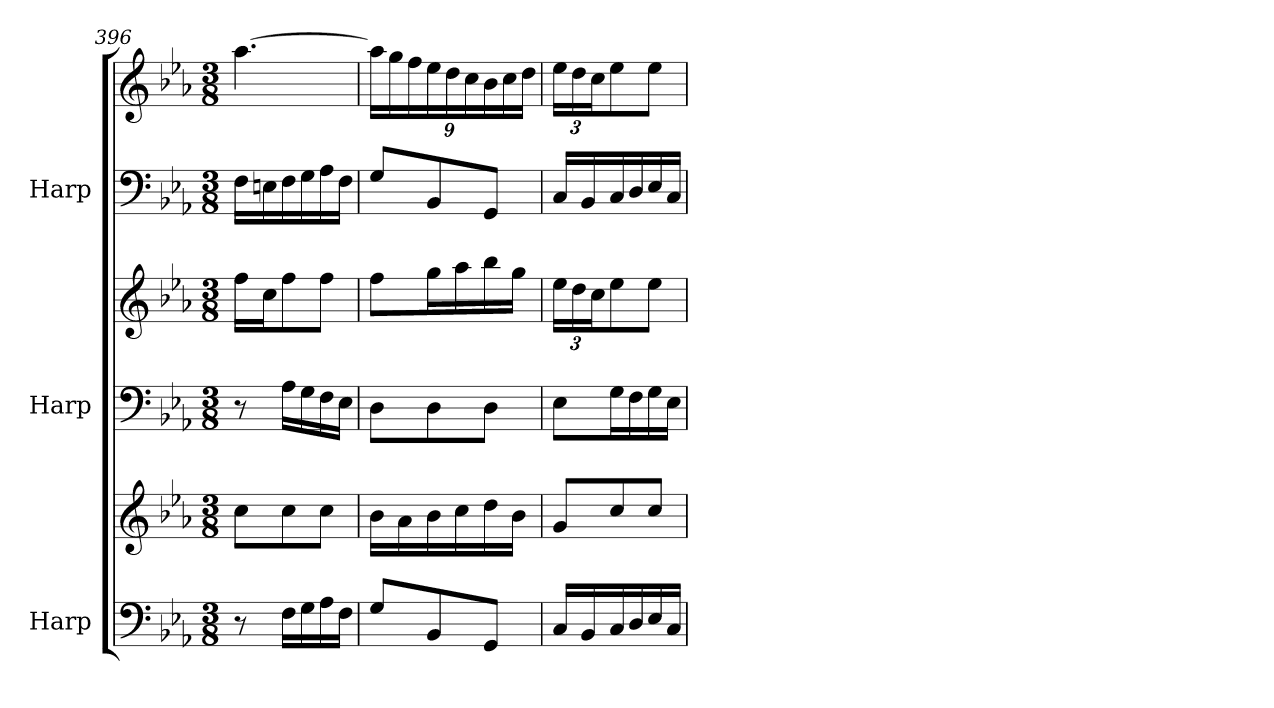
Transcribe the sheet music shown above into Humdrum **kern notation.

**kern	**kern	**kern	**kern	**kern	**kern
*part3	*part3	*part2	*part2	*part1	*part1
*staff6	*staff5	*staff4	*staff3	*staff2	*staff1
*I"Harp	*	*I"Harp	*	*I"Harp	*
*I'Hp	*	*I'Hp	*	*I'Hp	*
*clefF4	*clefG2	*clefF4	*clefG2	*clefF4	*clefG2
*k[b-e-a-]	*k[b-e-a-]	*k[b-e-a-]	*k[b-e-a-]	*k[b-e-a-]	*k[b-e-a-]
*M3/8	*M3/8	*M3/8	*M3/8	*M3/8	*M3/8
=396	=396	=396	=396	=396	=396
8r	8cc\L	8r	16ff\LL	16F\LL	[4.aa-\
.	.	.	16cc\J	16En\	.
16F\LL	8cc\	16A-\LL	8ff\	16F\	.
16G\	.	16G\	.	16G\	.
16A-\	8cc\J	16F\	8ff\J	16A-\	.
16F\JJ	.	16E-\JJ	.	16F\JJ	.
!!LO:LB:g=z
=397	=397	=397	=397	=397	=397
*	*	*	*	*	*Xbrackettup
8G/L	16b-\LL	8D\L	8ff\L	8G/L	24aa-\LL]
.	.	.	.	.	24gg\
.	16a-\	.	.	.	.
.	.	.	.	.	24ff\
8BB-/	16b-\	8D\	16gg\L	8BB-/	24ee-\
.	.	.	.	.	24dd\
.	16cc\	.	16aa-\	.	.
.	.	.	.	.	24cc\
8GG/J	16dd\	8D\J	16bb-\	8GG/J	24b-\
.	.	.	.	.	24cc\
.	16b-\JJ	.	16gg\JJ	.	.
.	.	.	.	.	24dd\JJ
=398	=398	=398	=398	=398	=398
*	*	*	*Xbrackettup	*	*
16C/LL	8g/L	8E-\L	24ee-\LL	16C/LL	24ee-\LL
.	.	.	24dd\	.	24dd\
16BB-/	.	.	.	16BB-/	.
.	.	.	24cc\J	.	24cc\J
16C/	8cc/	16G\L	8ee-\	16C/	8ee-\
16D/	.	16F\	.	16D/	.
16E-/	8cc/J	16G\	8ee-\J	16E-/	8ee-\J
16C/JJ	.	16E-\JJ	.	16C/JJ	.
=	=	=	=	=	=
*-	*-	*-	*-	*-	*-
